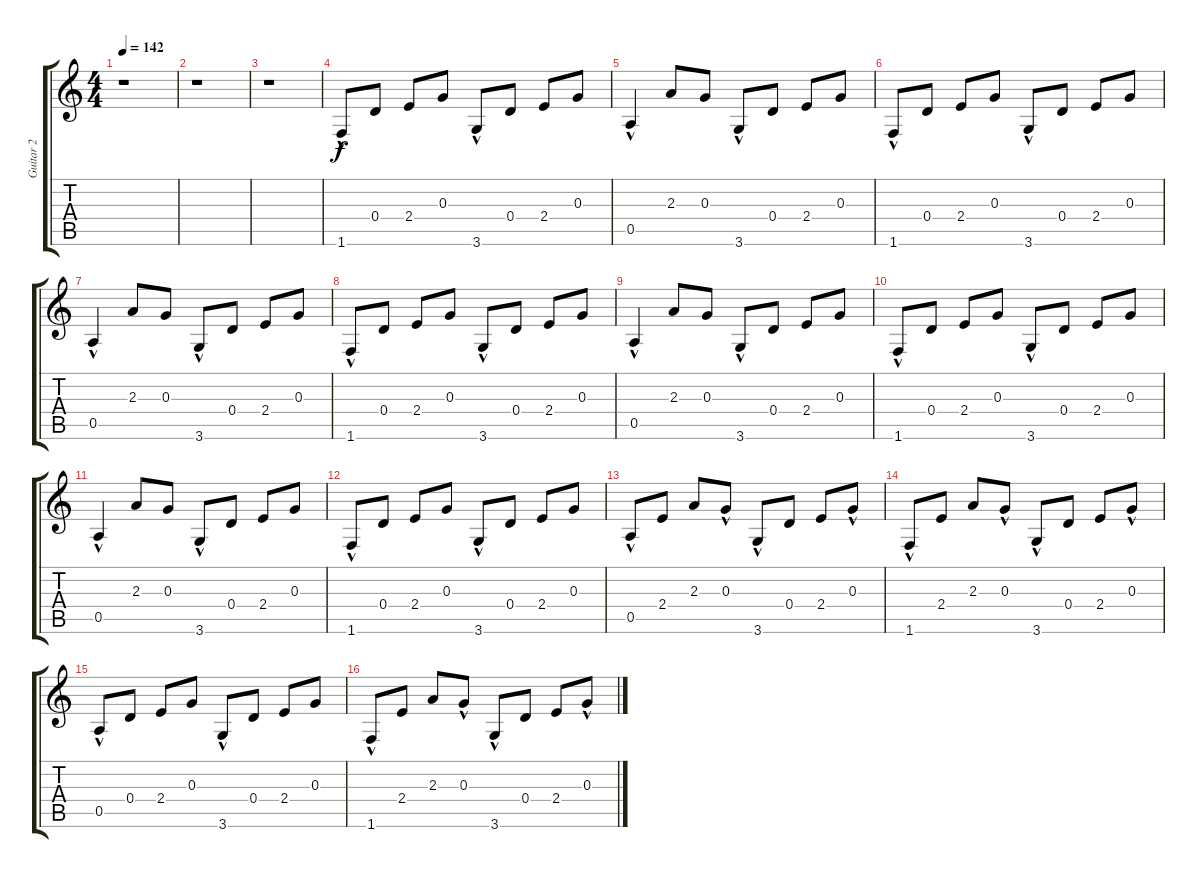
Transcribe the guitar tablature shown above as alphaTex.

\track ("Guitar 2" "Guitar 2") {instrument acousticguitarsteel}
\staff {score tabs}
\tuning (E4 B3 G3 D3 A2 E2) {hide}
\ts (4 4)
\tempo 142
\clef g2
\ks c
r.1{dy f} |
r.1 |
r.1 |
1.6{hac}.8 0.4.8 2.4.8 0.3.8 3.6{hac}.8 0.4.8 2.4.8 0.3.8 |
0.5{hac}.4 2.3.8 0.3.8 3.6{hac}.8 0.4.8 2.4.8 0.3.8 |
1.6{hac}.8 0.4.8 2.4.8 0.3.8 3.6{hac}.8 0.4.8 2.4.8 0.3.8 |
0.5{hac}.4 2.3.8 0.3.8 3.6{hac}.8 0.4.8 2.4.8 0.3.8 |
1.6{hac}.8 0.4.8 2.4.8 0.3.8 3.6{hac}.8 0.4.8 2.4.8 0.3.8 |
0.5{hac}.4 2.3.8 0.3.8 3.6{hac}.8 0.4.8 2.4.8 0.3.8 |
1.6{hac}.8 0.4.8 2.4.8 0.3.8 3.6{hac}.8 0.4.8 2.4.8 0.3.8 |
0.5{hac}.4 2.3.8 0.3.8 3.6{hac}.8 0.4.8 2.4.8 0.3.8 |
1.6{hac}.8 0.4.8 2.4.8 0.3.8 3.6{hac}.8 0.4.8 2.4.8 0.3.8 |
0.5{hac}.8 2.4.8 2.3.8 0.3{hac}.8 3.6{hac}.8 0.4.8 2.4.8 0.3{hac}.8 |
1.6{hac}.8 2.4.8 2.3.8 0.3{hac}.8 3.6{hac}.8 0.4.8 2.4.8 0.3{hac}.8 |
0.5{hac}.8 0.4.8 2.4.8 0.3.8 3.6{hac}.8 0.4.8 2.4.8 0.3.8 |
1.6{hac}.8 2.4.8 2.3.8 0.3{hac}.8 3.6{hac}.8 0.4.8 2.4.8 0.3{hac}.8
